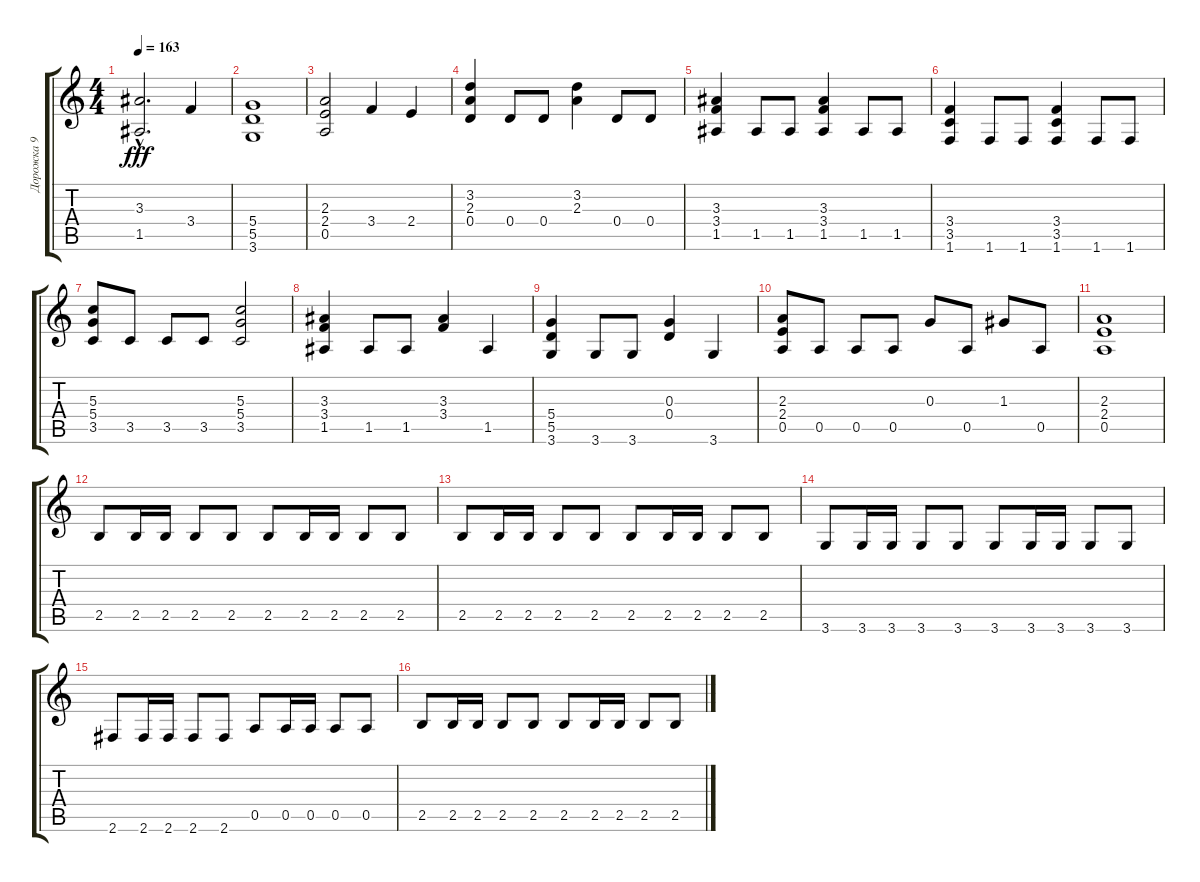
\track ("Дорожка 9" "Дорожка 9") {instrument distortionguitar}
\staff {score tabs}
\tuning (E4 B3 G3 D3 A2 E2) {hide}
\ts (4 4)
\tempo 163
\clef g2
\ks c
(3.3{hac} 1.5{hac}).2{d dy fff} 3.4.4 |
(5.4 5.5 3.6).1 |
(2.3 2.4 0.5).2 3.4.4 2.4.4 |
(3.2 2.3 0.4).4 0.4.8 0.4.8 (3.2 2.3).4 0.4.8 0.4.8 |
(3.3 3.4 1.5).4 1.5.8 1.5.8 (3.3 3.4 1.5).4 1.5.8 1.5.8 |
(3.4 3.5 1.6).4 1.6.8 1.6.8 (3.4 3.5 1.6).4 1.6.8 1.6.8 |
(5.3 5.4 3.5).8 3.5.8 3.5.8 3.5.8 (5.3 5.4 3.5).2 |
(3.3 3.4 1.5).4 1.5.8 1.5.8 (3.3 3.4).4 1.5.4 |
(5.4 5.5 3.6).4 3.6.8 3.6.8 (0.3 0.4).4 3.6.4 |
(2.3 2.4 0.5).8 0.5.8 0.5.8 0.5.8 0.3.8 0.5.8 1.3.8 0.5.8 |
(2.3 2.4 0.5).1 |
2.5.8 2.5.16 2.5.16 2.5.8 2.5.8 2.5.8 2.5.16 2.5.16 2.5.8 2.5.8 |
2.5.8 2.5.16 2.5.16 2.5.8 2.5.8 2.5.8 2.5.16 2.5.16 2.5.8 2.5.8 |
3.6.8 3.6.16 3.6.16 3.6.8 3.6.8 3.6.8 3.6.16 3.6.16 3.6.8 3.6.8 |
2.6.8 2.6.16 2.6.16 2.6.8 2.6.8 0.5.8 0.5.16 0.5.16 0.5.8 0.5.8 |
2.5.8 2.5.16 2.5.16 2.5.8 2.5.8 2.5.8 2.5.16 2.5.16 2.5.8 2.5.8
